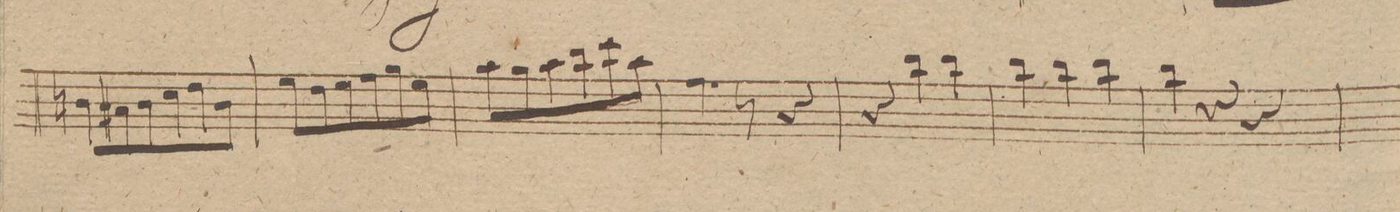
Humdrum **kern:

**kern	**dynam
*I"Fagotto 1mo	*
*clefF4	*
*k[f#]	*
*M3/4	*
8Dn\L	.
8C#X/	.
8D\	.
8E\	.
8F#\	.
8D\J	.
=7	=7
8G\L	.
8F#\	.
8G\	.
8A\	.
8B\	.
8G\J	.
=8	=8
8c\L	.
8B\	.
*8\left	*
8c\	.
*8\right	*
8d\	.
*8left	*
8e\	.
8c\J	.
*8\right	*
=9	=9
*4\right	*
4.A\	.
8r	.
4r	.
=10	=10
4r	.
4d\	.
4d\	.
=11	=11
4d\	.
4d\	.
4d\	.
=12	=12
4d\	.
4r	.
4r	.
=13	=13
*-	*-
